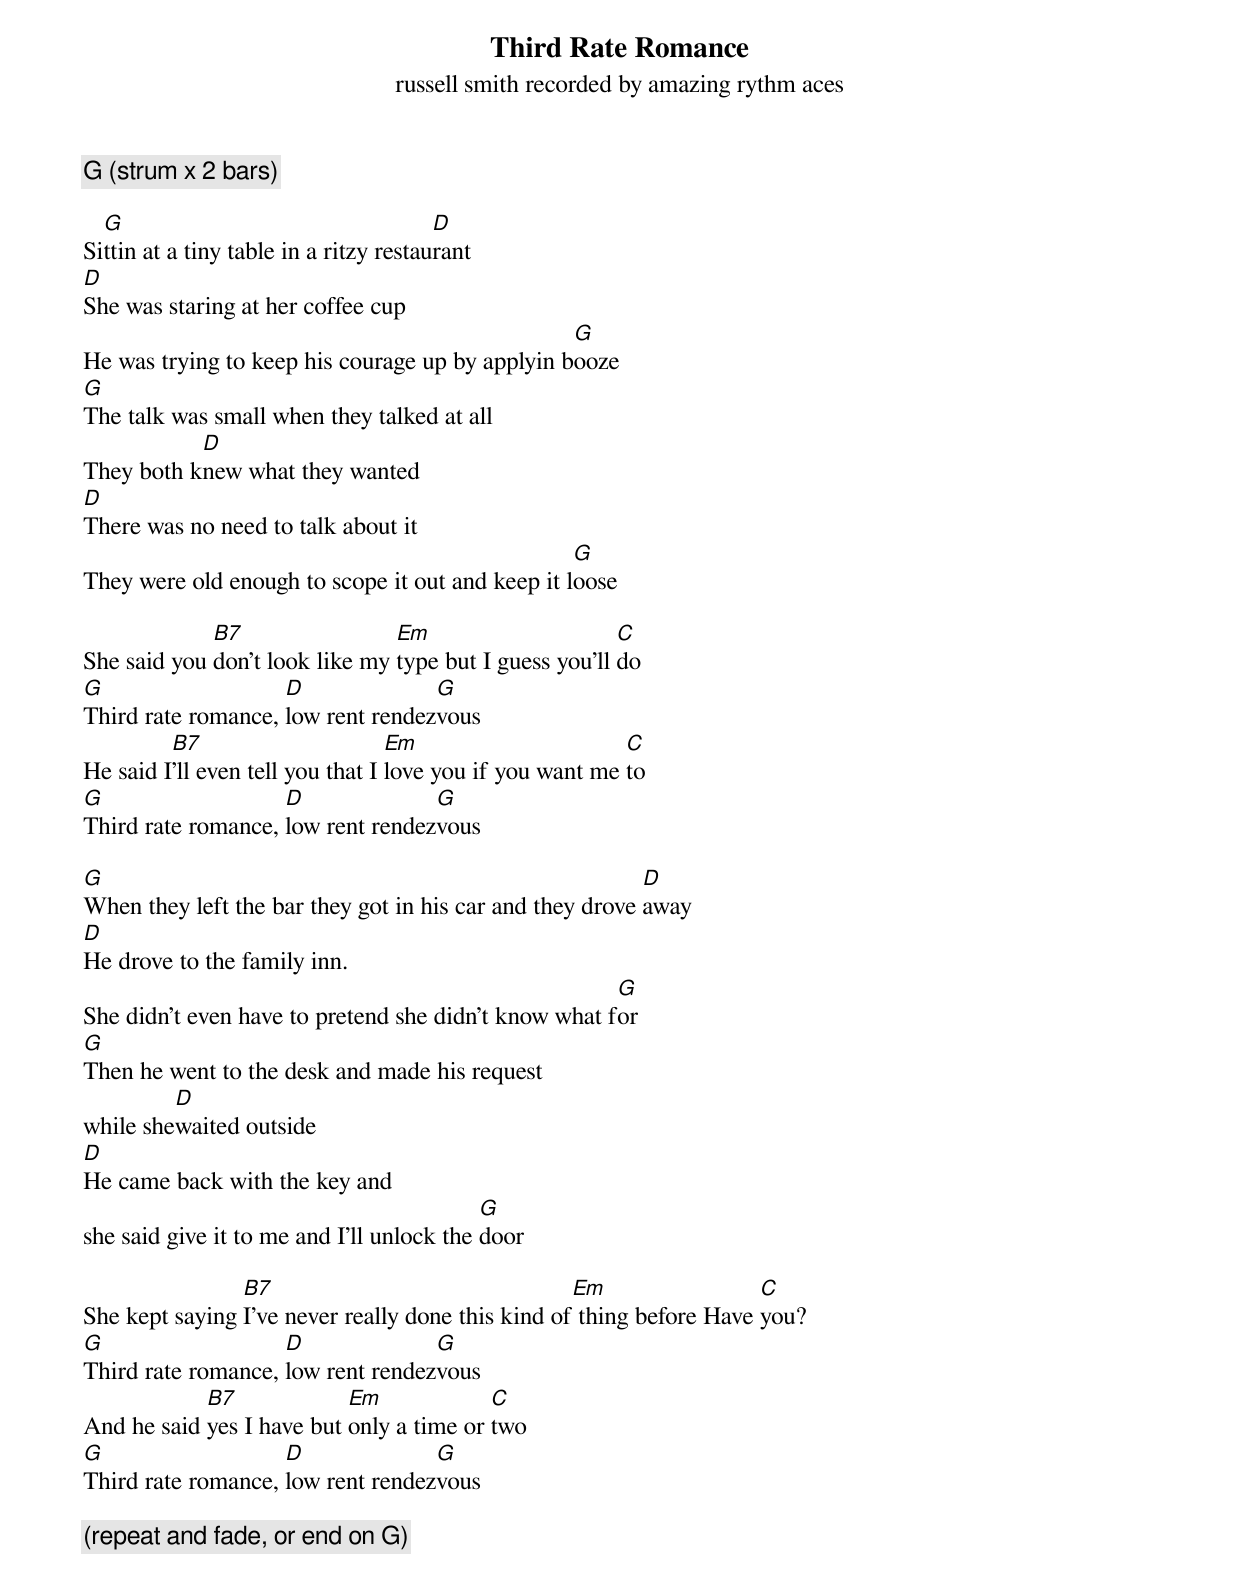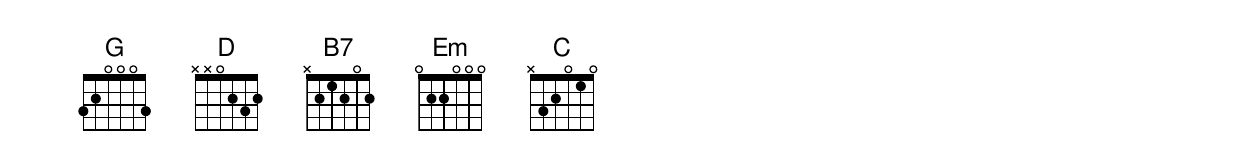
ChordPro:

{title: Third Rate Romance}
{subtitle: russell smith recorded by amazing rythm aces}
{c:G (strum x 2 bars)}

Si[G]ttin at a tiny table in a ritzy restau[D]rant
[D]She was staring at her coffee cup
He was trying to keep his courage up by applyin b[G]ooze
[G]The talk was small when they talked at all
They both k[D]new what they wanted
[D]There was no need to talk about it
They were old enough to scope it out and keep it l[G]oose

She said you [B7]don't look like my [Em]type but I guess you'll [C]do
[G]Third rate romance, [D]low rent rendez[G]vous
He said I[B7]'ll even tell you that I [Em]love you if you want me [C]to
[G]Third rate romance, [D]low rent rendez[G]vous

[G]When they left the bar they got in his car and they drove [D]away
[D]He drove to the family inn.
She didn't even have to pretend she didn't know what f[G]or
[G]Then he went to the desk and made his request
while she[D]waited outside
[D]He came back with the key and
she said give it to me and I'll unlock the [G]door

She kept saying [B7]I've never really done this kind of[Em] thing before Have [C]you?
[G]Third rate romance, [D]low rent rendez[G]vous
And he said [B7]yes I have but [Em]only a time or [C]two
[G]Third rate romance, [D]low rent rendez[G]vous

{c:(repeat and fade, or end on G)}
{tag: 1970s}
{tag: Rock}
